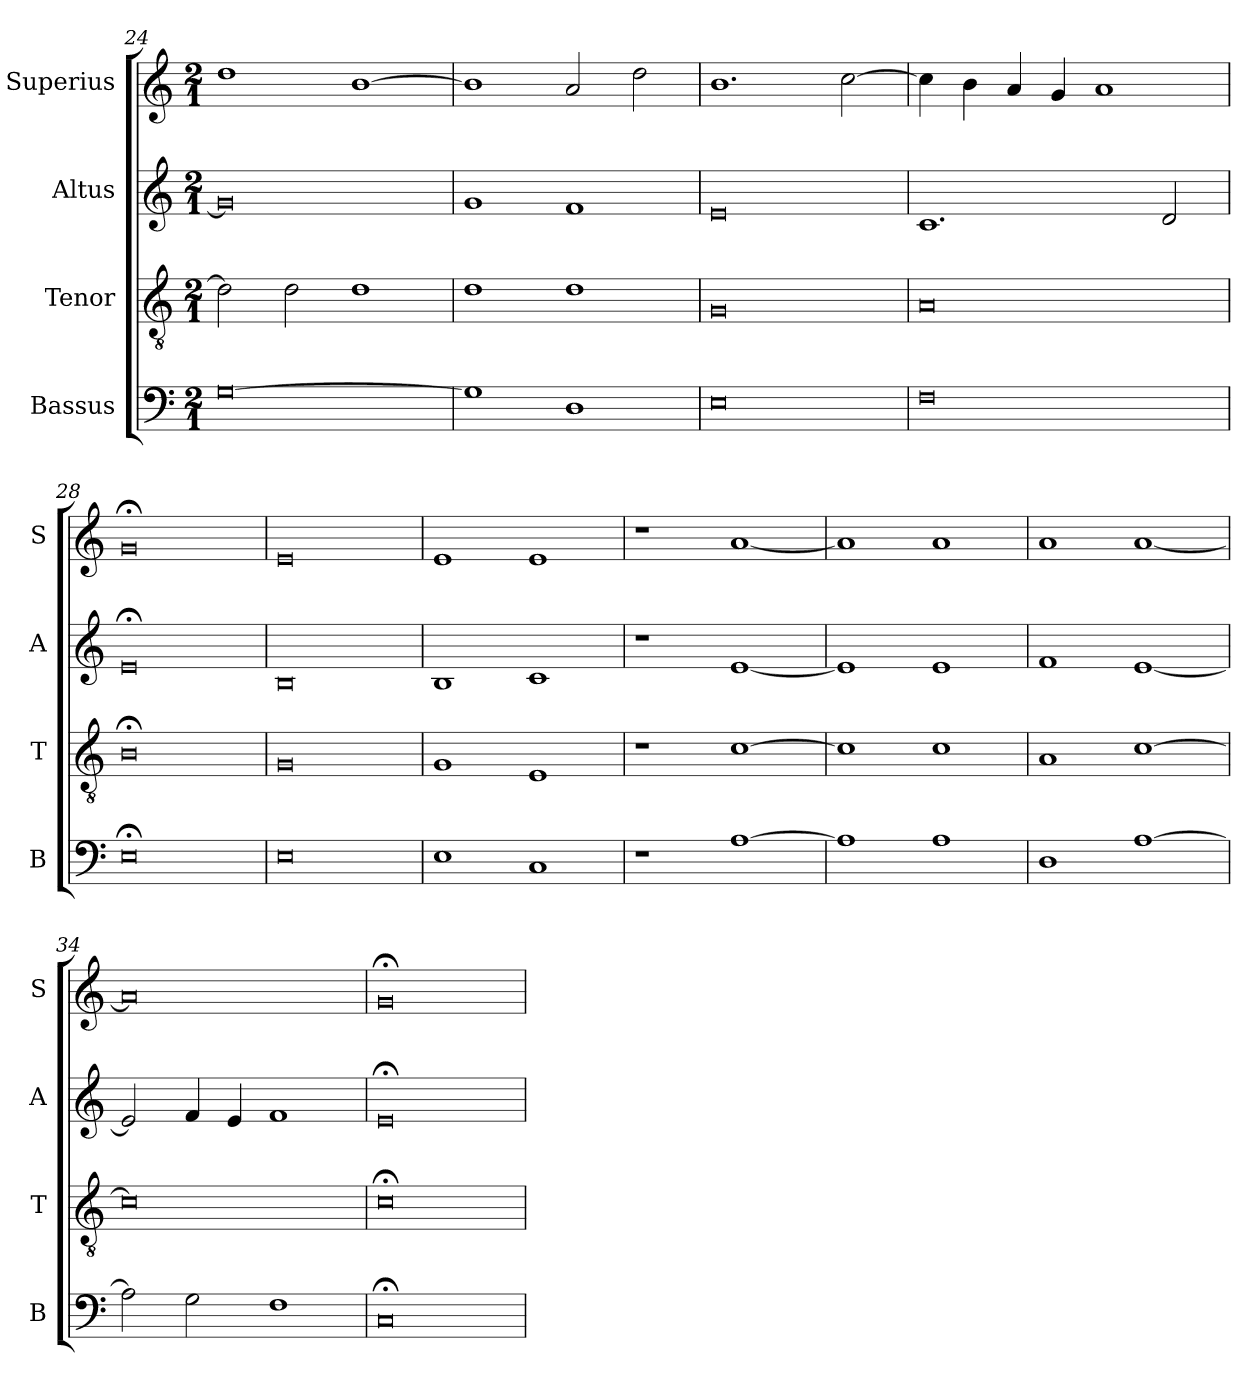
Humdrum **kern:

**kern	**kern	**kern	**kern
*part4	*part3	*part2	*part1
*staff4	*staff3	*staff2	*staff1
*I"Bassus	*I"Tenor	*I"Altus	*I"Superius
*I'B	*I'T	*I'A	*I'S
*clefF4	*clefGv2	*clefG2	*clefG2
*k[]	*k[]	*k[]	*k[]
*C:	*C:	*C:	*C:
*M2/1	*M2/1	*M2/1	*M2/1
=24	=24	=24	=24
[0G	2d]	0g]	1dd
.	2d	.	.
.	1d	.	[1b
=25	=25	=25	=25
1G]	1d	1g	1b]
1D	1d	1f	2a
.	.	.	2dd
=26	=26	=26	=26
0E	0G	0e	1.b
.	.	.	[2cc
=27	=27	=27	=27
0F	0A	1.c	4cc]
.	.	.	4b
.	.	.	4a
.	.	.	4g
.	.	.	1a
.	.	2d	.
=28	=28	=28	=28
0E;<	0B;<	0e;<	0g;<
=29	=29	=29	=29
0E	0G	0B	0e
=30	=30	=30	=30
1E	1G	1B	1e
1C	1E	1c	1e
=31	=31	=31	=31
1r	1r	1r	1r
[1A	[1c	[1e	[1a
=32	=32	=32	=32
1A]	1c]	1e]	1a]
1A	1c	1e	1a
=33	=33	=33	=33
1D	1A	1f	1a
[1A	[1c	[1e	[1a
=34	=34	=34	=34
2A]	0c]	2e]	0a]
2G	.	4f	.
.	.	4e	.
1F	.	1f	.
=35	=35	=35	=35
0C;<	0c;<	0e;<	0g;<
=	=	=	=
*-	*-	*-	*-
